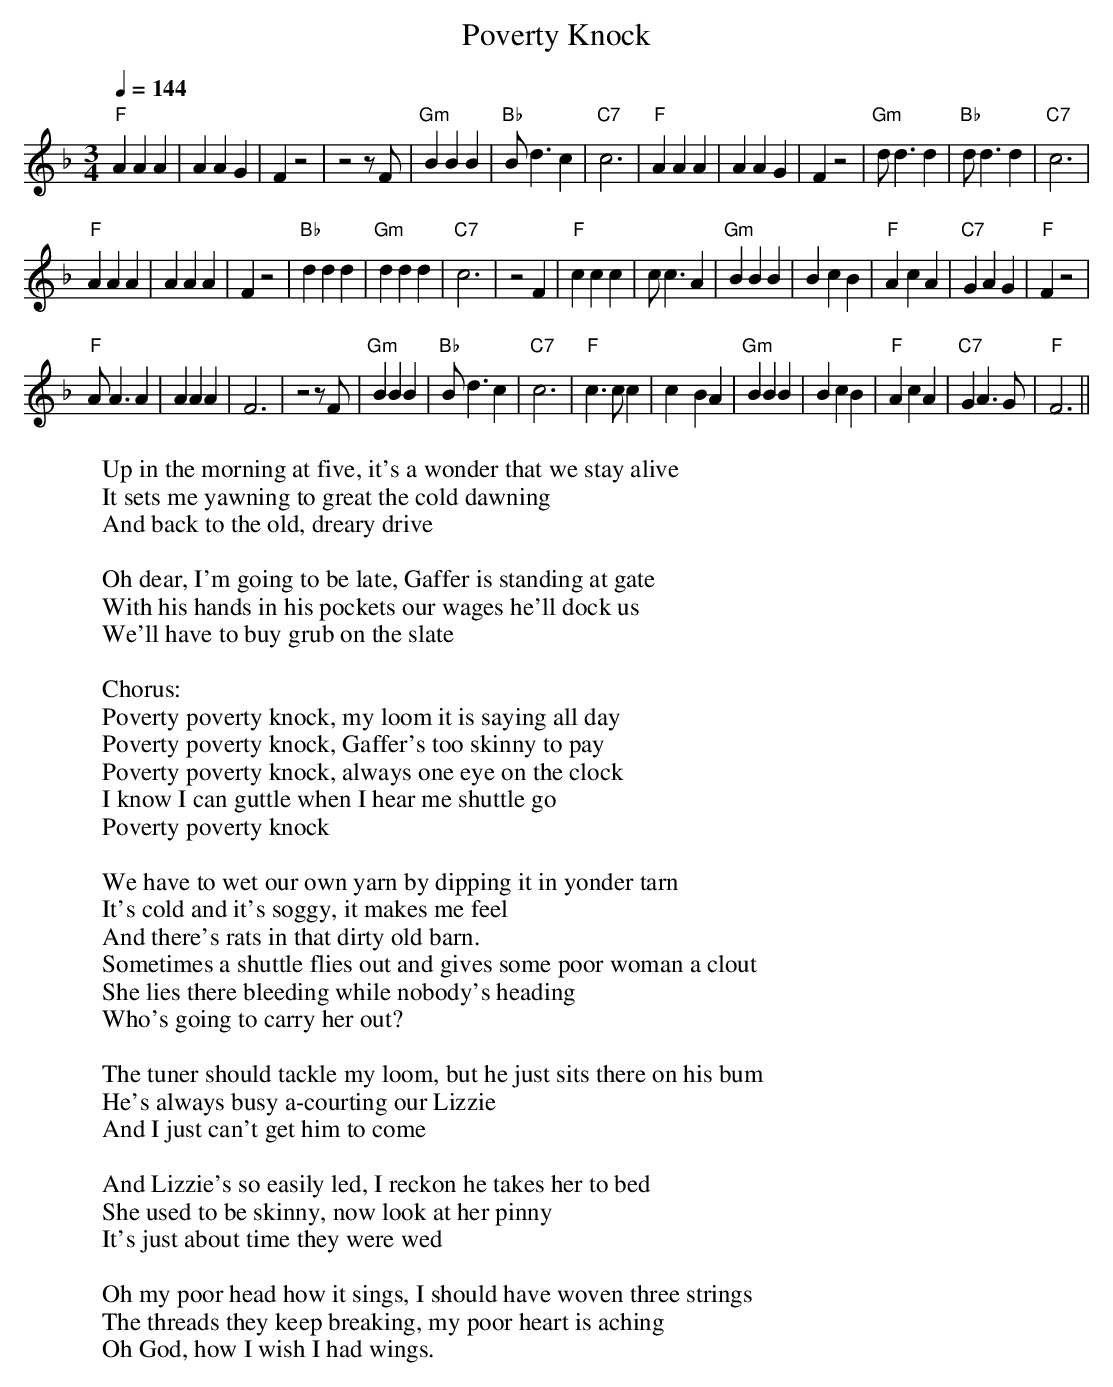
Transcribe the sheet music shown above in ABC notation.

X:1
T:Poverty Knock
M:3/4
L:1/8
Q:1/4=144
W:Up in the morning at five, it's a wonder that we stay alive
W:It sets me yawning to great the cold dawning
W:And back to the old, dreary drive
W:
W:Oh dear, I'm going to be late, Gaffer is standing at gate
W:With his hands in his pockets our wages he'll dock us
W:We'll have to buy grub on the slate
W:
W:Chorus:
W:Poverty poverty knock, my loom it is saying all day
W:Poverty poverty knock, Gaffer's too skinny to pay
W:Poverty poverty knock, always one eye on the clock
W:I know I can guttle when I hear me shuttle go
W:Poverty poverty knock
W:
W:We have to wet our own yarn by dipping it in yonder tarn
W:It's cold and it's soggy, it makes me feel
W:And there's rats in that dirty old barn.
W:Sometimes a shuttle flies out and gives some poor woman a clout
W:She lies there bleeding while nobody's heading
W:Who's going to carry her out?
W:
W:The tuner should tackle my loom, but he just sits there on his bum
W:He's always busy a-courting our Lizzie
W:And I just can't get him to come
W:
W:And Lizzie's so easily led, I reckon he takes her to bed
W:She used to be skinny, now look at her pinny
W:It's just about time they were wed
W:
W:Oh my poor head how it sings, I should have woven three strings
W:The threads they keep breaking, my poor heart is aching
W:Oh God, how I wish I had wings.
K:F
"F"A2 A2 A2|A2 A2 G2|F2 z4|z4 zF|"Gm"B2 B2 B2|"Bb"Bd3 c2|"C7"c6|\
"F"A2 A2 A2|A2 A2 G2|F2 z4|"Gm"dd3 d2|"Bb"dd3 d2|"C7"c6|
"F"A2 A2 A2|A2 A2 A2|F2 z4|"Bb"d2 d2 d2|"Gm"d2 d2 d2|"C7"c6|z4 F2|\
"F"c2 c2 c2|cc3 A2|"Gm"B2 B2 B2|B2 c2 B2|"F"A2 c2 A2|"C7"G2 A2 G2|"F"F2 z4|
"F"AA3 A2|A2 A2 A2|F6|z4 zF|"Gm"B2 B2 B2|"Bb"Bd3 c2|"C7"c6|\
"F"c3c c2|c2- B2 A2|"Gm"B2 B2 B2|B2 c2 B2|"F"A2 c2 A2|"C7"G2 A3G|"F"F6||
